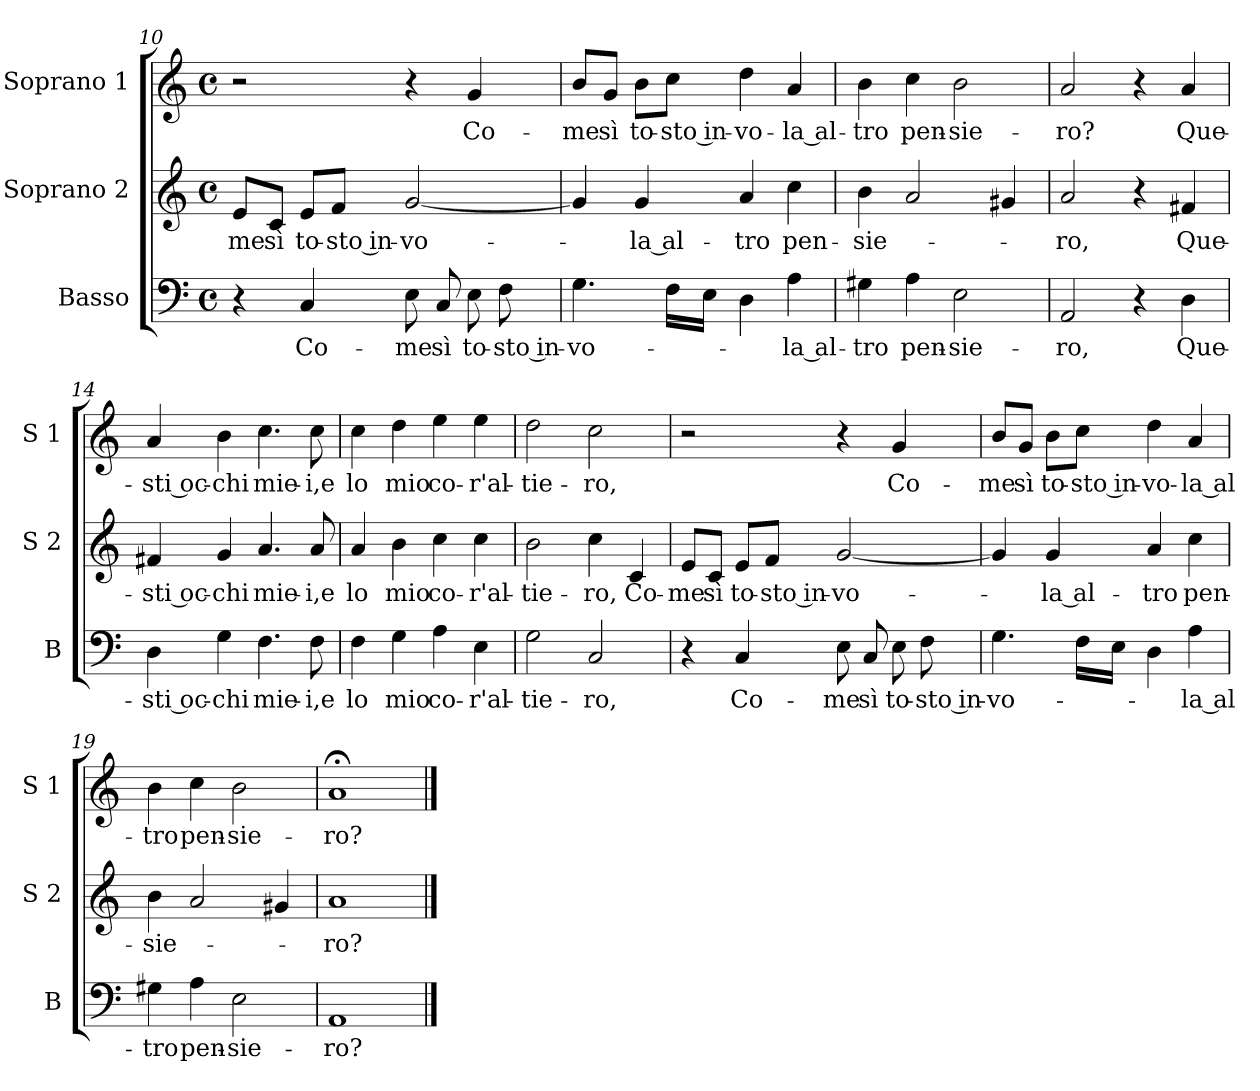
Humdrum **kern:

**kern	**text	**kern	**text	**kern	**text
*part3	*part3	*part2	*part2	*part1	*part1
*staff3	*staff3	*staff2	*staff2	*staff1	*staff1
*I"Basso	*	*I"Soprano 2	*	*I"Soprano 1	*
*I'B	*	*I'S 2	*	*I'S 1	*
!!LO:LB:g=z
*clefF4	*	*clefG2	*	*clefG2	*
*k[]	*	*k[]	*	*k[]	*
*C:	*	*C:	*	*C:	*
*M4/4	*	*M4/4	*	*M4/4	*
*met(c)	*	*met(c)	*	*met(c)	*
=10	=10	=10	=10	=10	=10
!	!	!	!LO:LY:b	!	!
4r	.	8e/L	-me	2r	.
!	!	!	!LO:LY:b	!	!
.	.	8c/J	sì	.	.
!	!LO:LY:b	!	!LO:LY:b	!	!
4C/	Co-	8e/L	to-	.	.
!	!	!	!LO:LY:b	!	!
.	.	8f/J	-sto in-	.	.
!	!LO:LY:b	!	!LO:LY:b	!	!
8E\	-me	[2g/	-vo-	4r	.
!	!LO:LY:b	!	!	!	!
8C/	sì	.	.	.	.
!	!LO:LY:b	!	!	!	!LO:LY:b
8E\	to-	.	.	4g/	Co-
!	!LO:LY:b	!	!	!	!
8F\	-sto in-	.	.	.	.
=11	=11	=11	=11	=11	=11
!	!LO:LY:b	!	!	!	!LO:LY:b
4.G\	-vo-	4g/]	.	8b/L	-me
!	!	!	!	!	!LO:LY:b
.	.	.	.	8g/J	sì
!	!	!	!LO:LY:b	!	!LO:LY:b
.	.	4g/	-la al-	8b\L	to-
!	!	!	!	!	!LO:LY:b
16F\LL	.	.	.	8cc\J	-sto in-
16E\JJ	.	.	.	.	.
!	!	!	!LO:LY:b	!	!LO:LY:b
4D\	.	4a/	-tro	4dd\	-vo-
!	!LO:LY:b	!	!LO:LY:b	!	!LO:LY:b
4A\	-la al-	4cc\	pen-	4a/	-la al-
=12	=12	=12	=12	=12	=12
!	!LO:LY:b	!	!LO:LY:b	!	!LO:LY:b
4G#X\	-tro	4b\	-sie-	4b\	-tro
!	!LO:LY:b	!	!	!	!LO:LY:b
4A\	pen-	2a/	.	4cc\	pen-
!	!LO:LY:b	!	!	!	!LO:LY:b
2E\	-sie-	.	.	2b\	-sie-
.	.	4g#X/	.	.	.
=13	=13	=13	=13	=13	=13
!	!LO:LY:b	!	!LO:LY:b	!	!LO:LY:b
2AA/	-ro,	2a/	-ro,	2a/	-ro?
4r	.	4r	.	4r	.
!	!LO:LY:b	!	!LO:LY:b	!	!LO:LY:b
4D\	Que-	4f#X/	Que-	4a/	Que-
=14	=14	=14	=14	=14	=14
!	!LO:LY:b	!	!LO:LY:b	!	!LO:LY:b
4D\	-sti oc-	4f#X/	-sti oc-	4a/	-sti oc-
!	!LO:LY:b	!	!LO:LY:b	!	!LO:LY:b
4G\	-chi	4g/	-chi	4b\	-chi
!	!LO:LY:b	!	!LO:LY:b	!	!LO:LY:b
4.F\	mie-	4.a/	mie-	4.cc\	mie-
!	!LO:LY:b	!	!LO:LY:b	!	!LO:LY:b
8F\	-i,e	8a/	-i,e	8cc\	-i,e
!!LO:LB:g=z
=15	=15	=15	=15	=15	=15
!	!LO:LY:b	!	!LO:LY:b	!	!LO:LY:b
4F\	lo	4a/	lo	4cc\	lo
!	!LO:LY:b	!	!LO:LY:b	!	!LO:LY:b
4G\	mio	4b\	mio	4dd\	mio
!	!LO:LY:b	!	!LO:LY:b	!	!LO:LY:b
4A\	co-	4cc\	co-	4ee\	co-
!	!LO:LY:b	!	!LO:LY:b	!	!LO:LY:b
4E\	-r'al-	4cc\	-r'al-	4ee\	-r'al-
=16	=16	=16	=16	=16	=16
!	!LO:LY:b	!	!LO:LY:b	!	!LO:LY:b
2G\	-tie-	2b\	-tie-	2dd\	-tie-
!	!LO:LY:b	!	!LO:LY:b	!	!LO:LY:b
2C/	-ro,	4cc\	-ro,	2cc\	-ro,
!	!	!	!LO:LY:b	!	!
.	.	4c/	Co-	.	.
=17	=17	=17	=17	=17	=17
!	!	!	!LO:LY:b	!	!
4r	.	8e/L	-me	2r	.
!	!	!	!LO:LY:b	!	!
.	.	8c/J	sì	.	.
!	!LO:LY:b	!	!LO:LY:b	!	!
4C/	Co-	8e/L	to-	.	.
!	!	!	!LO:LY:b	!	!
.	.	8f/J	-sto in-	.	.
!	!LO:LY:b	!	!LO:LY:b	!	!
8E\	-me	[2g/	-vo-	4r	.
!	!LO:LY:b	!	!	!	!
8C/	sì	.	.	.	.
!	!LO:LY:b	!	!	!	!LO:LY:b
8E\	to-	.	.	4g/	Co-
!	!LO:LY:b	!	!	!	!
8F\	-sto in-	.	.	.	.
=18	=18	=18	=18	=18	=18
!	!LO:LY:b	!	!	!	!LO:LY:b
4.G\	-vo-	4g/]	.	8b/L	-me
!	!	!	!	!	!LO:LY:b
.	.	.	.	8g/J	sì
!	!	!	!LO:LY:b	!	!LO:LY:b
.	.	4g/	-la al-	8b\L	to-
!	!	!	!	!	!LO:LY:b
16F\LL	.	.	.	8cc\J	-sto in-
16E\JJ	.	.	.	.	.
!	!	!	!LO:LY:b	!	!LO:LY:b
4D\	.	4a/	-tro	4dd\	-vo-
!	!LO:LY:b	!	!LO:LY:b	!	!LO:LY:b
4A\	-la al-	4cc\	pen-	4a/	-la al-
=19	=19	=19	=19	=19	=19
!	!LO:LY:b	!	!LO:LY:b	!	!LO:LY:b
4G#X\	-tro	4b\	-sie-	4b\	-tro
!	!LO:LY:b	!	!	!	!LO:LY:b
4A\	pen-	2a/	.	4cc\	pen-
!	!LO:LY:b	!	!	!	!LO:LY:b
2E\	-sie-	.	.	2b\	-sie-
.	.	4g#X/	.	.	.
=20	=20	=20	=20	=20	=20
!	!LO:LY:b	!	!LO:LY:b	!	!LO:LY:b
1AA	-ro?	1a	-ro?	1a;<	-ro?
==	==	==	==	==	==
*-	*-	*-	*-	*-	*-
